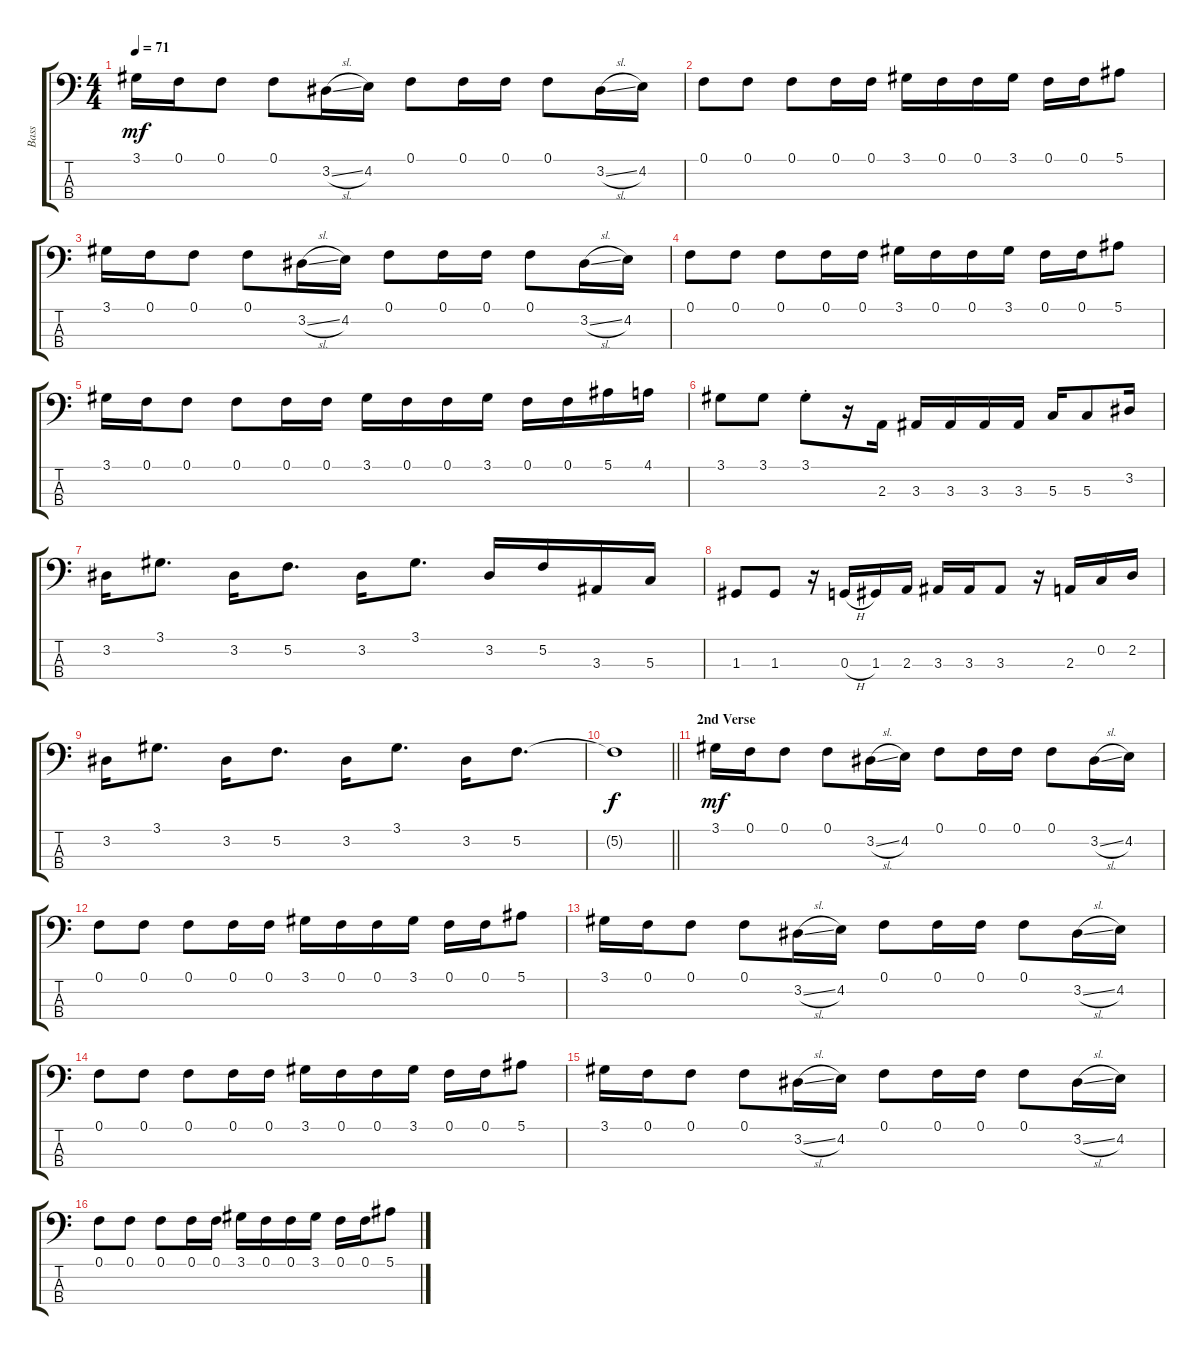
\track ("Bass" "Bass") {instrument electricbassfinger}
\staff {score tabs}
\tuning (F2 C2 G1 D1) {hide}
\ts (4 4)
\tempo 71
\clef f4
\ks c
3.1.16{dy mf} 0.1.16 0.1.8 0.1.8 3.2{sl}.16 4.2.16 0.1.8 0.1.16 0.1.16 0.1.8 3.2{sl}.16 4.2.16 |
0.1.8 0.1.8 0.1.8 0.1.16 0.1.16 3.1.16 0.1.16 0.1.16 3.1.16 0.1.16 0.1.16 5.1.8 |
3.1.16 0.1.16 0.1.8 0.1.8 3.2{sl}.16 4.2.16 0.1.8 0.1.16 0.1.16 0.1.8 3.2{sl}.16 4.2.16 |
0.1.8 0.1.8 0.1.8 0.1.16 0.1.16 3.1.16 0.1.16 0.1.16 3.1.16 0.1.16 0.1.16 5.1.8 |
3.1.16 0.1.16 0.1.8 0.1.8 0.1.16 0.1.16 3.1.16 0.1.16 0.1.16 3.1.16 0.1.16 0.1.16 5.1.16 4.1.16 |
3.1.8 3.1.8 3.1{st}.8 r.16 2.3.16 3.3.16 3.3.16 3.3.16 3.3.16 5.3.16 5.3.8 3.2.16 |
3.2.16 3.1.8{d} 3.2.16 5.2.8{d} 3.2.16 3.1.8{d} 3.2.16 5.2.16 3.3.16 5.3.16 |
1.3.8 1.3.8 r.16 0.3{h}.16 1.3.16 2.3.16 3.3.16 3.3.16 3.3.8 r.16 2.3.16 0.2.16 2.2.16 |
3.2.16 3.1.8{d} 3.2.16 5.2.8{d} 3.2.16 3.1.8{d} 3.2.16 5.2.8{d} |
\barLineRight lightlight
5.2{t}.1{dy f} |
\section ("" "2nd Verse")
3.1.16{dy mf} 0.1.16 0.1.8 0.1.8 3.2{sl}.16 4.2.16 0.1.8 0.1.16 0.1.16 0.1.8 3.2{sl}.16 4.2.16 |
0.1.8 0.1.8 0.1.8 0.1.16 0.1.16 3.1.16 0.1.16 0.1.16 3.1.16 0.1.16 0.1.16 5.1.8 |
3.1.16 0.1.16 0.1.8 0.1.8 3.2{sl}.16 4.2.16 0.1.8 0.1.16 0.1.16 0.1.8 3.2{sl}.16 4.2.16 |
0.1.8 0.1.8 0.1.8 0.1.16 0.1.16 3.1.16 0.1.16 0.1.16 3.1.16 0.1.16 0.1.16 5.1.8 |
3.1.16 0.1.16 0.1.8 0.1.8 3.2{sl}.16 4.2.16 0.1.8 0.1.16 0.1.16 0.1.8 3.2{sl}.16 4.2.16 |
0.1.8 0.1.8 0.1.8 0.1.16 0.1.16 3.1.16 0.1.16 0.1.16 3.1.16 0.1.16 0.1.16 5.1.8
